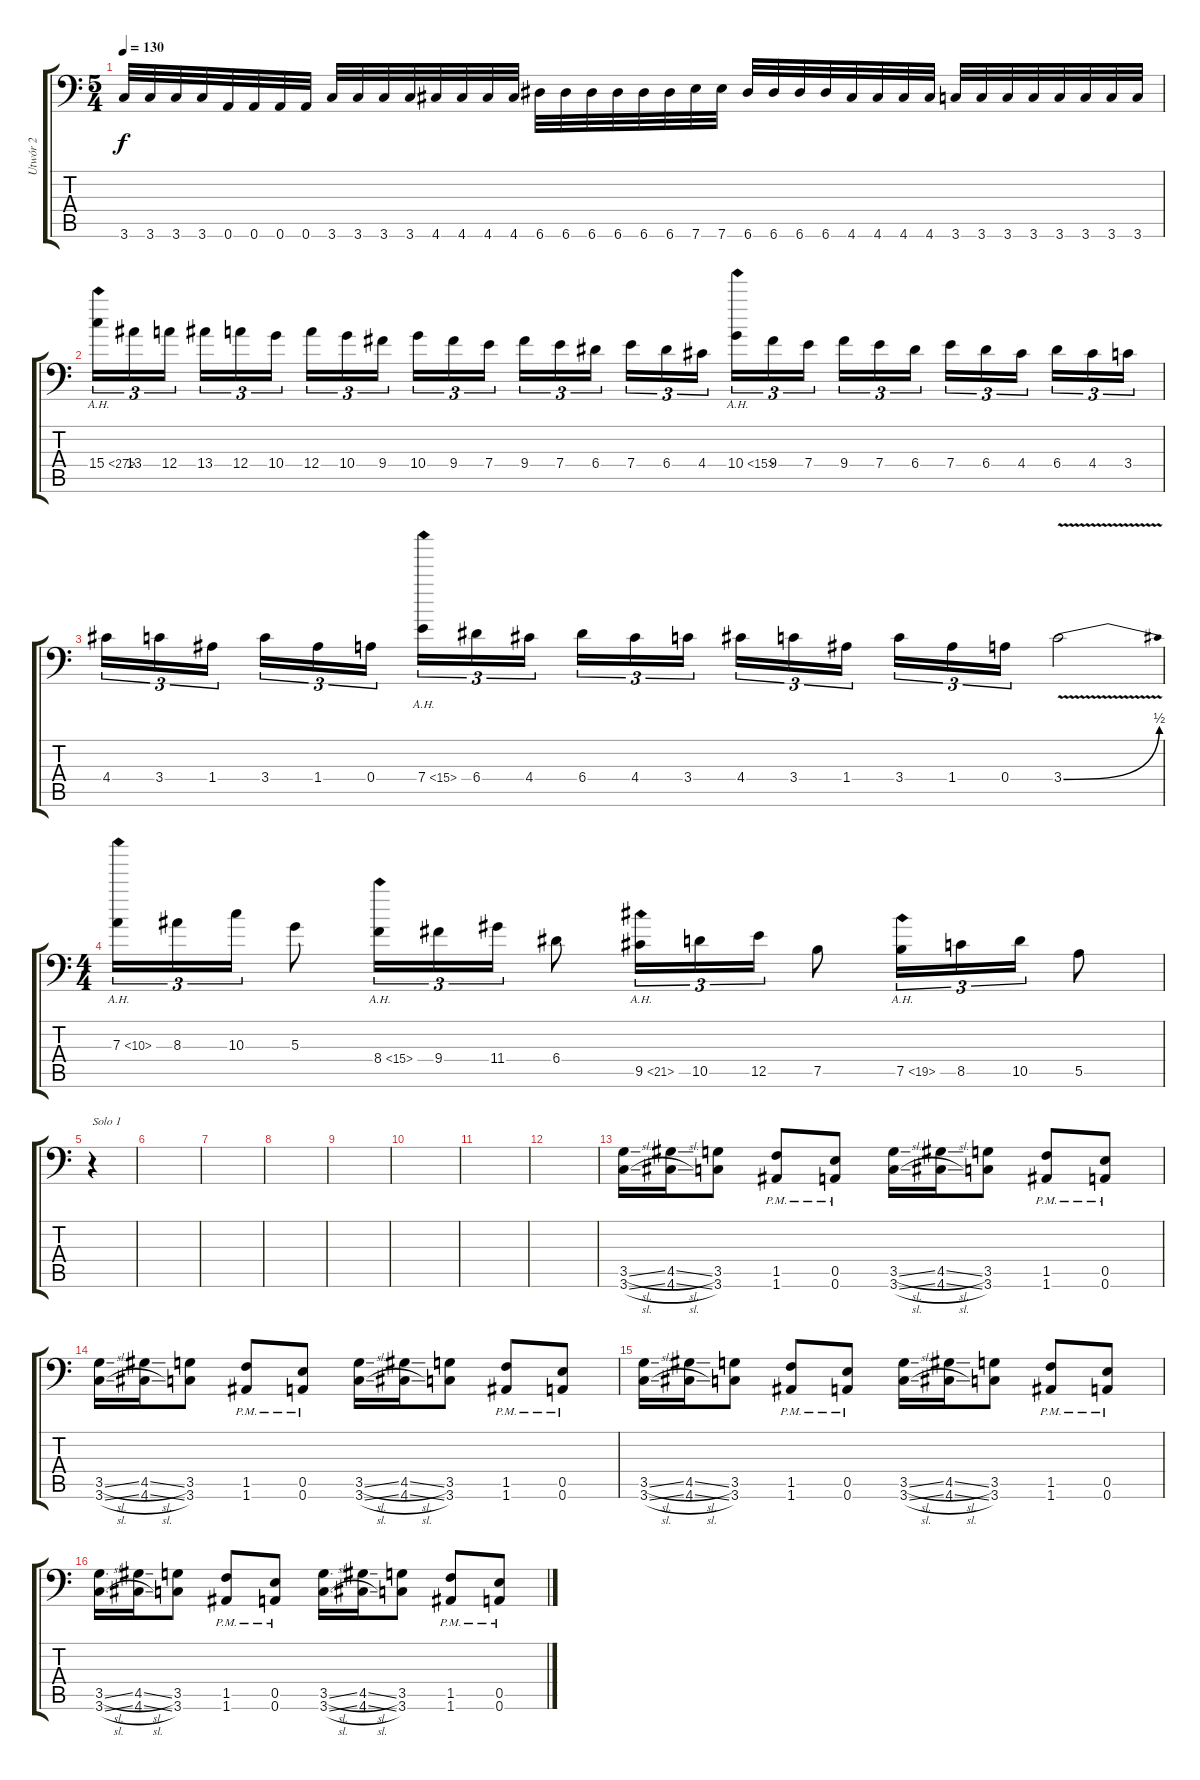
\track ("Utwór 2" "Utwór 2") {instrument distortionguitar}
\staff {score tabs}
\tuning (B3 Gb3 D3 A2 E2 A1) {hide}
\ts (5 4)
\tempo 130
\clef f4
\ks c
3.6.32{dy f} 3.6.32 3.6.32 3.6.32 0.6.32 0.6.32 0.6.32 0.6.32 3.6.32 3.6.32 3.6.32 3.6.32 4.6.32 4.6.32 4.6.32 4.6.32 6.6.32 6.6.32 6.6.32 6.6.32 6.6.32 6.6.32 7.6.32 7.6.32 6.6.32 6.6.32 6.6.32 6.6.32 4.6.32 4.6.32 4.6.32 4.6.32 3.6.32 3.6.32 3.6.32 3.6.32 3.6.32 3.6.32 3.6.32 3.6.32 |
15.4{ah 12}.16{tu (3 2)} 13.4.16{tu (3 2)} 12.4.16{tu (3 2) beam splitsecondary} 13.4.16{tu (3 2)} 12.4.16{tu (3 2)} 10.4.16{tu (3 2)} 12.4.16{tu (3 2)} 10.4.16{tu (3 2)} 9.4.16{tu (3 2) beam splitsecondary} 10.4.16{tu (3 2)} 9.4.16{tu (3 2)} 7.4.16{tu (3 2)} 9.4.16{tu (3 2)} 7.4.16{tu (3 2)} 6.4.16{tu (3 2) beam splitsecondary} 7.4.16{tu (3 2)} 6.4.16{tu (3 2)} 4.4.16{tu (3 2)} 10.4{ah 5}.16{tu (3 2)} 9.4.16{tu (3 2)} 7.4.16{tu (3 2) beam splitsecondary} 9.4.16{tu (3 2)} 7.4.16{tu (3 2)} 6.4.16{tu (3 2)} 7.4.16{tu (3 2)} 6.4.16{tu (3 2)} 4.4.16{tu (3 2) beam splitsecondary} 6.4.16{tu (3 2)} 4.4.16{tu (3 2)} 3.4.16{tu (3 2)} |
4.4.16{tu (3 2)} 3.4.16{tu (3 2)} 1.4.16{tu (3 2) beam splitsecondary} 3.4.16{tu (3 2)} 1.4.16{tu (3 2)} 0.4.16{tu (3 2)} 7.4{ah 8}.16{tu (3 2)} 6.4.16{tu (3 2)} 4.4.16{tu (3 2) beam splitsecondary} 6.4.16{tu (3 2)} 4.4.16{tu (3 2)} 3.4.16{tu (3 2)} 4.4.16{tu (3 2)} 3.4.16{tu (3 2)} 1.4.16{tu (3 2) beam splitsecondary} 3.4.16{tu (3 2)} 1.4.16{tu (3 2)} 0.4.16{tu (3 2)} 3.4{be (bend 0 0 60 2) v}.2 |
\ts (4 4)
7.3{ah 3}.16{tu (3 2)} 8.3.16{tu (3 2)} 10.3.16{tu (3 2)} 5.3.8 8.4{ah 7}.16{tu (3 2)} 9.4.16{tu (3 2)} 11.4.16{tu (3 2)} 6.4.8 9.5{ah 12}.16{tu (3 2)} 10.5.16{tu (3 2)} 12.5.16{tu (3 2)} 7.5.8 7.5{ah 12}.16{tu (3 2)} 8.5.16{tu (3 2)} 10.5.16{tu (3 2)} 5.5.8 |
r.4{txt "Solo 1"} |
|
|
|
|
|
|
|
(3.5{sl} 3.6{sl}).16 (4.5{sl} 4.6{sl}).16 (3.5 3.6).8 (1.5{pm} 1.6{pm}).8 (0.5{pm} 0.6{pm}).8 (3.5{sl} 3.6{sl}).16 (4.5{sl} 4.6{sl}).16 (3.5 3.6).8 (1.5{pm} 1.6{pm}).8 (0.5{pm} 0.6{pm}).8 |
(3.5{sl} 3.6{sl}).16 (4.5{sl} 4.6{sl}).16 (3.5 3.6).8 (1.5{pm} 1.6{pm}).8 (0.5{pm} 0.6{pm}).8 (3.5{sl} 3.6{sl}).16 (4.5{sl} 4.6{sl}).16 (3.5 3.6).8 (1.5{pm} 1.6{pm}).8 (0.5{pm} 0.6{pm}).8 |
(3.5{sl} 3.6{sl}).16 (4.5{sl} 4.6{sl}).16 (3.5 3.6).8 (1.5{pm} 1.6{pm}).8 (0.5{pm} 0.6{pm}).8 (3.5{sl} 3.6{sl}).16 (4.5{sl} 4.6{sl}).16 (3.5 3.6).8 (1.5{pm} 1.6{pm}).8 (0.5{pm} 0.6{pm}).8 |
(3.5{sl} 3.6{sl}).16 (4.5{sl} 4.6{sl}).16 (3.5 3.6).8 (1.5{pm} 1.6{pm}).8 (0.5{pm} 0.6{pm}).8 (3.5{sl} 3.6{sl}).16 (4.5{sl} 4.6{sl}).16 (3.5 3.6).8 (1.5{pm} 1.6{pm}).8 (0.5{pm} 0.6{pm}).8
